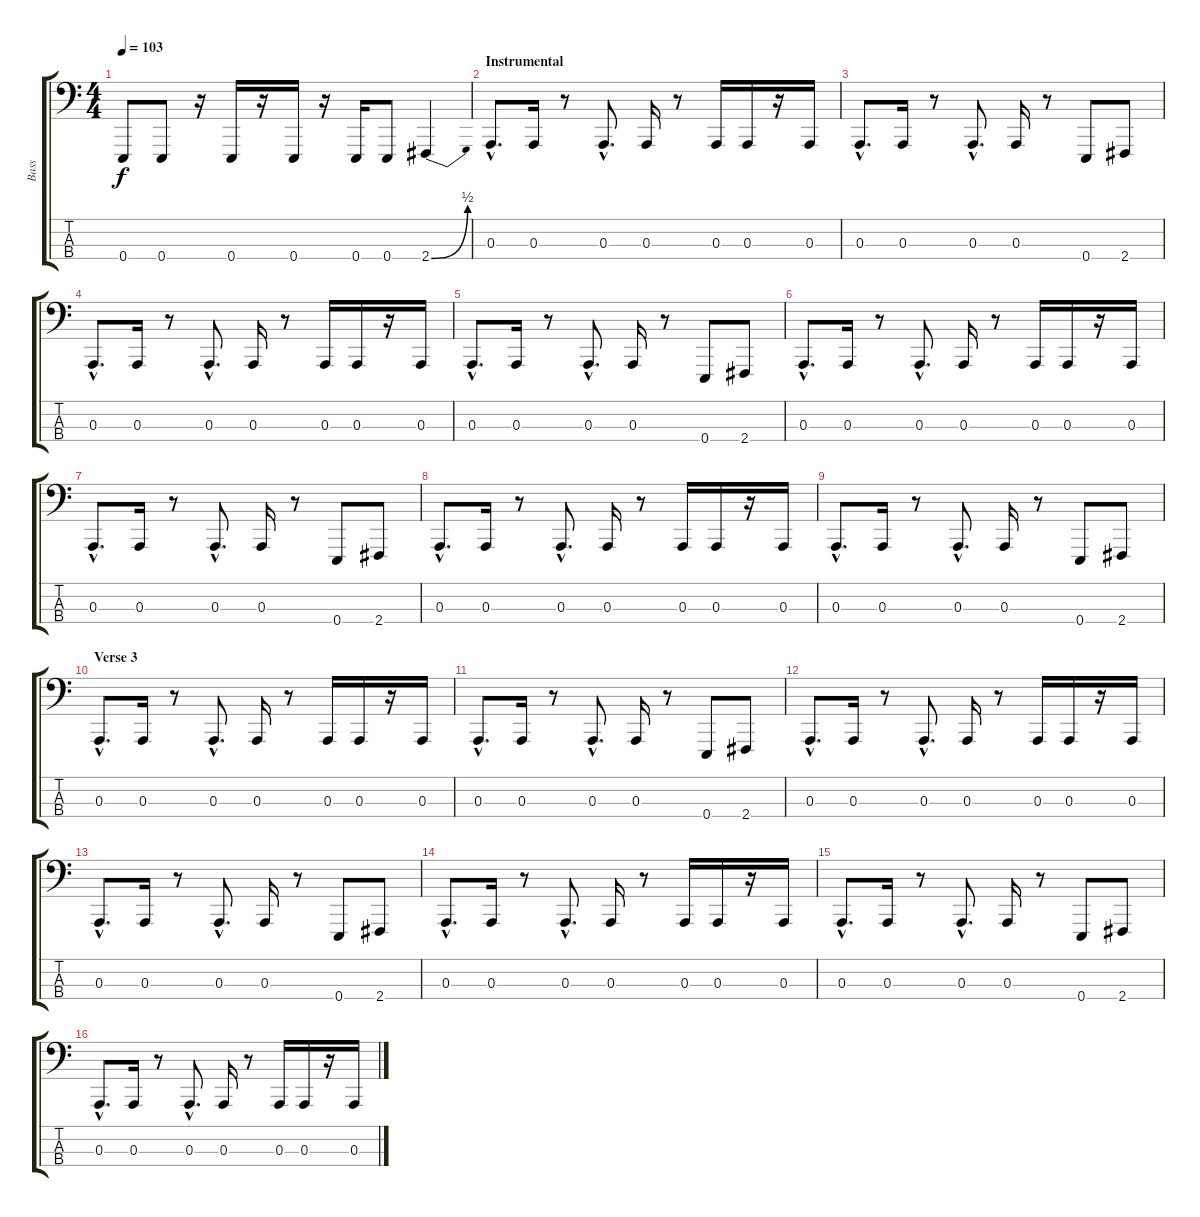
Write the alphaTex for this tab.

\track ("Bass" "Bass") {instrument lead8bassandlead}
\staff {score tabs}
\tuning (G2 D2 A1 E1) {hide}
\ts (4 4)
\tempo 103
\clef f4
\ks c
0.4.8{dy f} 0.4.8 r.16 0.4.16 r.16 0.4.16 r.16 0.4.16 0.4.8 2.4{be (bend 0 0 60 2)}.4 |
\section ("" "Instrumental")
0.3{hac}.8{d} 0.3.16 r.8 0.3{hac}.8{d} 0.3.16 r.8 0.3.16 0.3.16 r.16 0.3.16 |
0.3{hac}.8{d} 0.3.16 r.8 0.3{hac}.8{d} 0.3.16 r.8 0.4.8 2.4.8 |
0.3{hac}.8{d} 0.3.16 r.8 0.3{hac}.8{d} 0.3.16 r.8 0.3.16 0.3.16 r.16 0.3.16 |
0.3{hac}.8{d} 0.3.16 r.8 0.3{hac}.8{d} 0.3.16 r.8 0.4.8 2.4.8 |
0.3{hac}.8{d} 0.3.16 r.8 0.3{hac}.8{d} 0.3.16 r.8 0.3.16 0.3.16 r.16 0.3.16 |
0.3{hac}.8{d} 0.3.16 r.8 0.3{hac}.8{d} 0.3.16 r.8 0.4.8 2.4.8 |
0.3{hac}.8{d} 0.3.16 r.8 0.3{hac}.8{d} 0.3.16 r.8 0.3.16 0.3.16 r.16 0.3.16 |
0.3{hac}.8{d} 0.3.16 r.8 0.3{hac}.8{d} 0.3.16 r.8 0.4.8 2.4.8 |
\section ("" "Verse 3")
0.3{hac}.8{d} 0.3.16 r.8 0.3{hac}.8{d} 0.3.16 r.8 0.3.16 0.3.16 r.16 0.3.16 |
0.3{hac}.8{d} 0.3.16 r.8 0.3{hac}.8{d} 0.3.16 r.8 0.4.8 2.4.8 |
0.3{hac}.8{d} 0.3.16 r.8 0.3{hac}.8{d} 0.3.16 r.8 0.3.16 0.3.16 r.16 0.3.16 |
0.3{hac}.8{d} 0.3.16 r.8 0.3{hac}.8{d} 0.3.16 r.8 0.4.8 2.4.8 |
0.3{hac}.8{d} 0.3.16 r.8 0.3{hac}.8{d} 0.3.16 r.8 0.3.16 0.3.16 r.16 0.3.16 |
0.3{hac}.8{d} 0.3.16 r.8 0.3{hac}.8{d} 0.3.16 r.8 0.4.8 2.4.8 |
0.3{hac}.8{d} 0.3.16 r.8 0.3{hac}.8{d} 0.3.16 r.8 0.3.16 0.3.16 r.16 0.3.16
